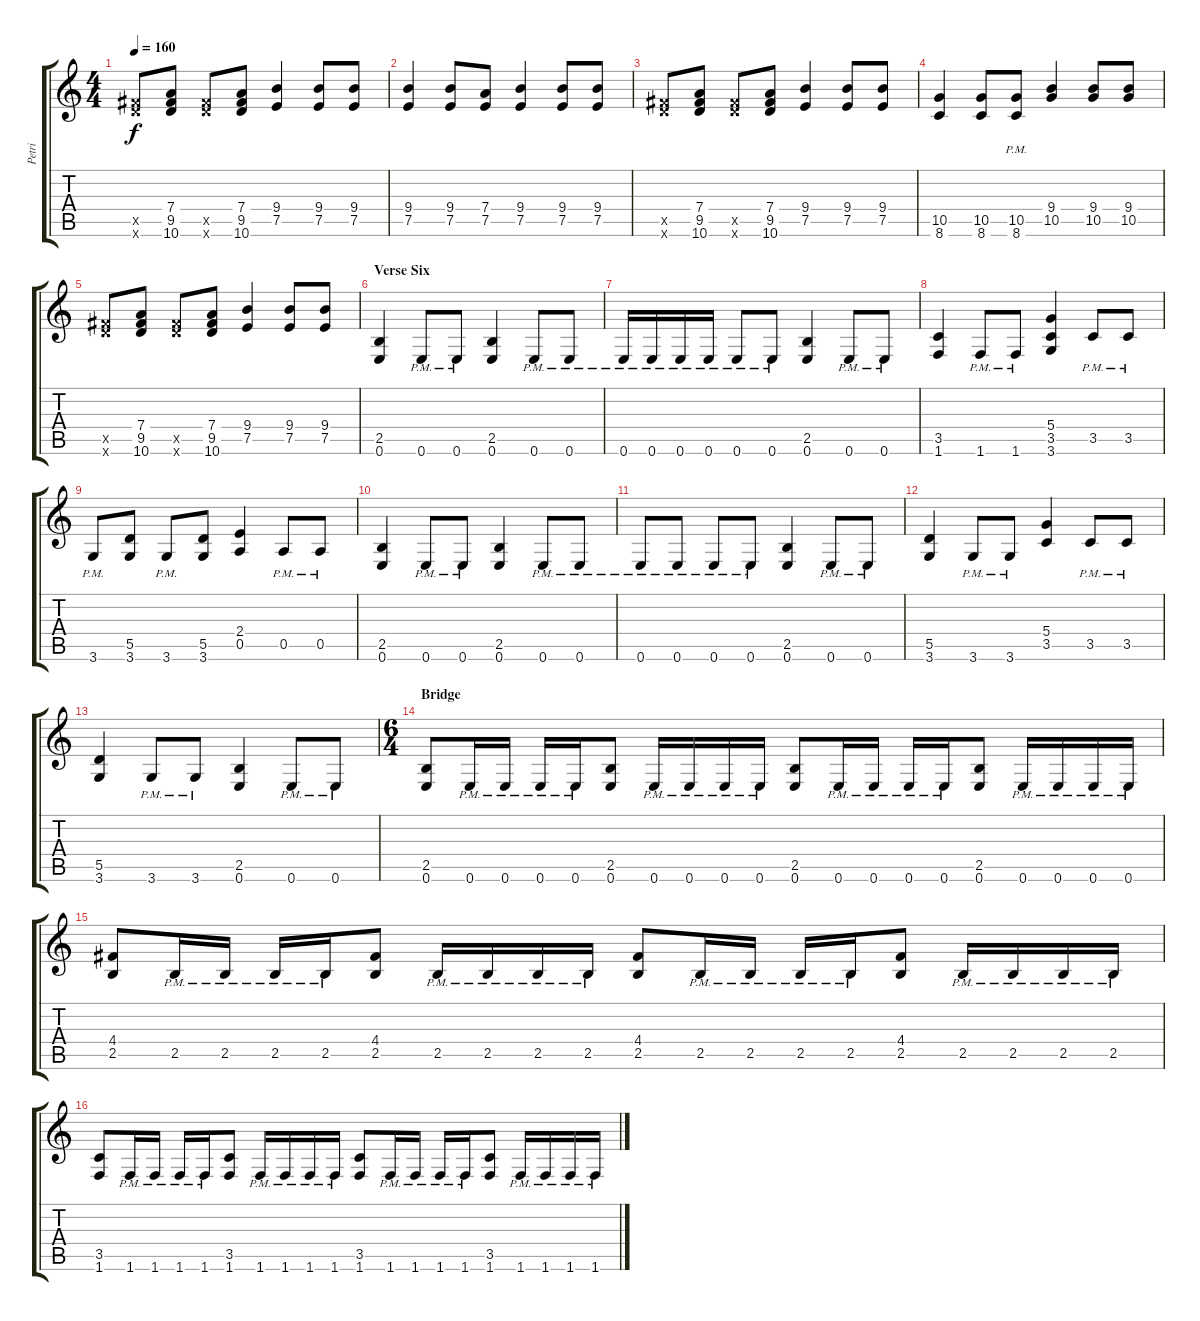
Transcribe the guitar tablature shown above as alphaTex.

\track ("Petri" "Petri") {instrument distortionguitar}
\staff {score tabs}
\tuning (E4 B3 G3 D3 A2 E2) {hide}
\ts (4 4)
\tempo 160
\clef g2
\ks c
(9.5{x} 10.6{x}).8{dy f} (7.4 9.5 10.6).8 (9.5{x} 10.6{x}).8 (7.4 9.5 10.6).8 (9.4 7.5).4 (9.4 7.5).8 (9.4 7.5).8 |
(9.4 7.5).4 (9.4 7.5).8 (7.4 7.5).8 (9.4 7.5).4 (9.4 7.5).8 (9.4 7.5).8 |
(9.5{x} 10.6{x}).8 (7.4 9.5 10.6).8 (9.5{x} 10.6{x}).8 (7.4 9.5 10.6).8 (9.4 7.5).4 (9.4 7.5).8 (9.4 7.5).8 |
(10.5 8.6).4 (10.5 8.6).8 (10.5{pm} 8.6{pm}).8 (9.4 10.5).4 (9.4 10.5).8 (9.4 10.5).8 |
(9.5{x} 10.6{x}).8 (7.4 9.5 10.6).8 (9.5{x} 10.6{x}).8 (7.4 9.5 10.6).8 (9.4 7.5).4 (9.4 7.5).8 (9.4 7.5).8 |
\section ("" "Verse Six")
(2.5 0.6).4 0.6{pm}.8 0.6{pm}.8 (2.5 0.6).4 0.6{pm}.8 0.6{pm}.8 |
0.6{pm}.16 0.6{pm}.16 0.6{pm}.16 0.6{pm}.16 0.6{pm}.8 0.6{pm}.8 (2.5 0.6).4 0.6{pm}.8 0.6{pm}.8 |
(3.5 1.6).4 1.6{pm}.8 1.6{pm}.8 (5.4 3.5 3.6).4 3.5{pm}.8 3.5{pm}.8 |
3.6{pm}.8 (5.5 3.6).8 3.6{pm}.8 (5.5 3.6).8 (2.4 0.5).4 0.5{pm}.8 0.5{pm}.8 |
(2.5 0.6).4 0.6{pm}.8 0.6{pm}.8 (2.5 0.6).4 0.6{pm}.8 0.6{pm}.8 |
0.6{pm}.8 0.6{pm}.8 0.6{pm}.8 0.6{pm}.8 (2.5 0.6).4 0.6{pm}.8 0.6{pm}.8 |
(5.5 3.6).4 3.6{pm}.8 3.6{pm}.8 (5.4 3.5).4 3.5{pm}.8 3.5{pm}.8 |
(5.5 3.6).4 3.6{pm}.8 3.6{pm}.8 (2.5 0.6).4 0.6{pm}.8 0.6{pm}.8 |
\ts (6 4)
\section ("" "Bridge")
(2.5 0.6).8 0.6{pm}.16 0.6{pm}.16 0.6{pm}.16 0.6{pm}.16 (2.5 0.6).8 0.6{pm}.16 0.6{pm}.16 0.6{pm}.16 0.6{pm}.16 (2.5 0.6).8 0.6{pm}.16 0.6{pm}.16 0.6{pm}.16 0.6{pm}.16 (2.5 0.6).8 0.6{pm}.16 0.6{pm}.16 0.6{pm}.16 0.6{pm}.16 |
(4.4 2.5).8 2.5{pm}.16 2.5{pm}.16 2.5{pm}.16 2.5{pm}.16 (4.4 2.5).8 2.5{pm}.16 2.5{pm}.16 2.5{pm}.16 2.5{pm}.16 (4.4 2.5).8 2.5{pm}.16 2.5{pm}.16 2.5{pm}.16 2.5{pm}.16 (4.4 2.5).8 2.5{pm}.16 2.5{pm}.16 2.5{pm}.16 2.5{pm}.16 |
(3.5 1.6).8 1.6{pm}.16 1.6{pm}.16 1.6{pm}.16 1.6{pm}.16 (3.5 1.6).8 1.6{pm}.16 1.6{pm}.16 1.6{pm}.16 1.6{pm}.16 (3.5 1.6).8 1.6{pm}.16 1.6{pm}.16 1.6{pm}.16 1.6{pm}.16 (3.5 1.6).8 1.6{pm}.16 1.6{pm}.16 1.6{pm}.16 1.6{pm}.16
